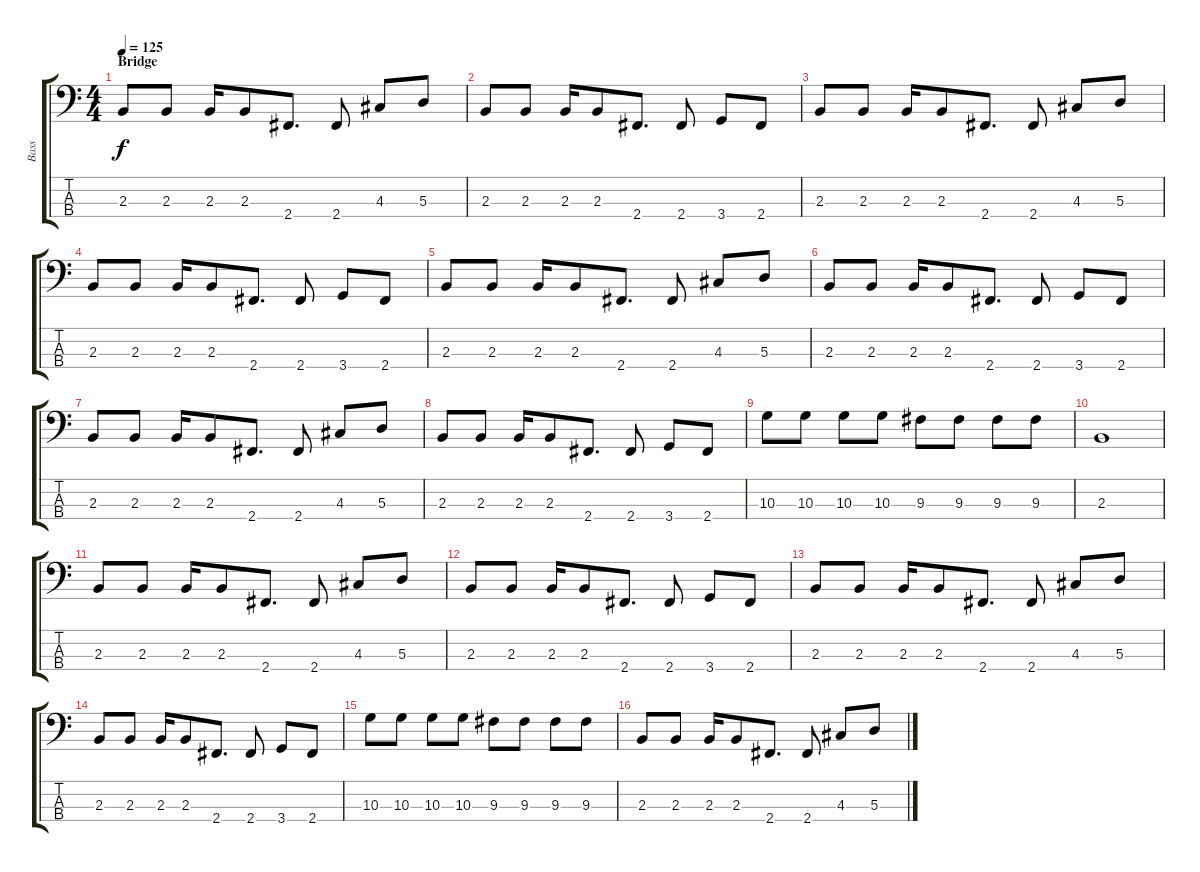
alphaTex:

\track ("Bass" "Bass") {instrument electricbasspick}
\staff {score tabs}
\tuning (G2 D2 A1 E1) {hide}
\ts (4 4)
\section ("" "Bridge")
\tempo 125
\clef f4
\ks c
2.3.8{dy f} 2.3.8 2.3.16 2.3.8 2.4.8{d} 2.4.8 4.3.8 5.3.8 |
2.3.8 2.3.8 2.3.16 2.3.8 2.4.8{d} 2.4.8 3.4.8 2.4.8 |
2.3.8 2.3.8 2.3.16 2.3.8 2.4.8{d} 2.4.8 4.3.8 5.3.8 |
2.3.8 2.3.8 2.3.16 2.3.8 2.4.8{d} 2.4.8 3.4.8 2.4.8 |
2.3.8 2.3.8 2.3.16 2.3.8 2.4.8{d} 2.4.8 4.3.8 5.3.8 |
2.3.8 2.3.8 2.3.16 2.3.8 2.4.8{d} 2.4.8 3.4.8 2.4.8 |
2.3.8 2.3.8 2.3.16 2.3.8 2.4.8{d} 2.4.8 4.3.8 5.3.8 |
2.3.8 2.3.8 2.3.16 2.3.8 2.4.8{d} 2.4.8 3.4.8 2.4.8 |
10.3.8 10.3.8 10.3.8 10.3.8 9.3.8 9.3.8 9.3.8 9.3.8 |
2.3.1 |
2.3.8 2.3.8 2.3.16 2.3.8 2.4.8{d} 2.4.8 4.3.8 5.3.8 |
2.3.8 2.3.8 2.3.16 2.3.8 2.4.8{d} 2.4.8 3.4.8 2.4.8 |
2.3.8 2.3.8 2.3.16 2.3.8 2.4.8{d} 2.4.8 4.3.8 5.3.8 |
2.3.8 2.3.8 2.3.16 2.3.8 2.4.8{d} 2.4.8 3.4.8 2.4.8 |
10.3.8 10.3.8 10.3.8 10.3.8 9.3.8 9.3.8 9.3.8 9.3.8 |
2.3.8 2.3.8 2.3.16 2.3.8 2.4.8{d} 2.4.8 4.3.8 5.3.8
